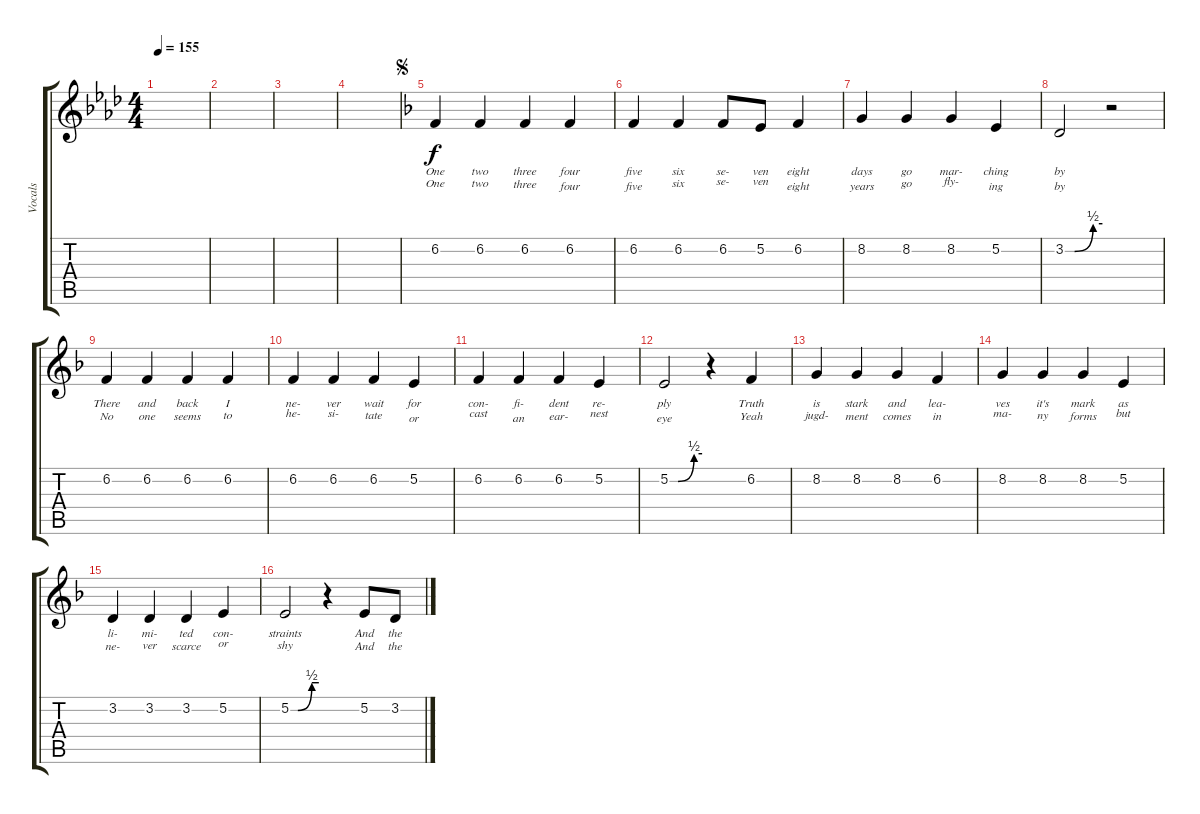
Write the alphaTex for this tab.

\track ("Vocals" "Vocals") {instrument oboe}
\staff {score tabs}
\tuning (E4 B3 G3 D3 A2 E2) {hide}
\ts (4 4)
\tempo 155
\clef g2
\ks ab
|
|
|
|
\jump segno
\ks f
6.2.4{lyrics (0 "One") lyrics (1 "One") lyrics (2 "") lyrics (3 "") lyrics (4 "")} 6.2.4{lyrics (0 "two") lyrics (1 "two") lyrics (2 "") lyrics (3 "") lyrics (4 "")} 6.2.4{lyrics (0 "three") lyrics (1 "three") lyrics (2 "") lyrics (3 "") lyrics (4 "")} 6.2.4{lyrics (0 "four") lyrics (1 "four") lyrics (2 "") lyrics (3 "") lyrics (4 "")} |
6.2.4{lyrics (0 "five") lyrics (1 "five") lyrics (2 "") lyrics (3 "") lyrics (4 "")} 6.2.4{lyrics (0 "six") lyrics (1 "six") lyrics (2 "") lyrics (3 "") lyrics (4 "")} 6.2.8{lyrics (0 "se-") lyrics (1 "se-") lyrics (2 "") lyrics (3 "") lyrics (4 "")} 5.2.8{lyrics (0 "ven") lyrics (1 "ven") lyrics (2 "") lyrics (3 "") lyrics (4 "")} 6.2.4{lyrics (0 "eight") lyrics (1 "eight") lyrics (2 "") lyrics (3 "") lyrics (4 "")} |
8.2.4{lyrics (0 "days") lyrics (1 "years") lyrics (2 "") lyrics (3 "") lyrics (4 "")} 8.2.4{lyrics (0 "go") lyrics (1 "go") lyrics (2 "") lyrics (3 "") lyrics (4 "")} 8.2.4{lyrics (0 "mar-") lyrics (1 "fly-") lyrics (2 "") lyrics (3 "") lyrics (4 "")} 5.2.4{lyrics (0 "ching") lyrics (1 "ing") lyrics (2 "") lyrics (3 "") lyrics (4 "")} |
3.2{be (custom 0 0 15 0 45 2 60 2)}.2{lyrics (0 "by") lyrics (1 "by") lyrics (2 "") lyrics (3 "") lyrics (4 "")} r.2 |
6.2.4{lyrics (0 "There") lyrics (1 "No") lyrics (2 "") lyrics (3 "") lyrics (4 "")} 6.2.4{lyrics (0 "and") lyrics (1 "one") lyrics (2 "") lyrics (3 "") lyrics (4 "")} 6.2.4{lyrics (0 "back") lyrics (1 "seems") lyrics (2 "") lyrics (3 "") lyrics (4 "")} 6.2.4{lyrics (0 "I") lyrics (1 "to") lyrics (2 "") lyrics (3 "") lyrics (4 "")} |
6.2.4{lyrics (0 "ne-") lyrics (1 "he-") lyrics (2 "") lyrics (3 "") lyrics (4 "")} 6.2.4{lyrics (0 "ver") lyrics (1 "si-") lyrics (2 "") lyrics (3 "") lyrics (4 "")} 6.2.4{lyrics (0 "wait") lyrics (1 "tate") lyrics (2 "") lyrics (3 "") lyrics (4 "")} 5.2.4{lyrics (0 "for") lyrics (1 "or") lyrics (2 "") lyrics (3 "") lyrics (4 "")} |
6.2.4{lyrics (0 "con-") lyrics (1 "cast") lyrics (2 "") lyrics (3 "") lyrics (4 "")} 6.2.4{lyrics (0 "fi-") lyrics (1 "an") lyrics (2 "") lyrics (3 "") lyrics (4 "")} 6.2.4{lyrics (0 "dent") lyrics (1 "ear-") lyrics (2 "") lyrics (3 "") lyrics (4 "")} 5.2.4{lyrics (0 "re-") lyrics (1 "nest") lyrics (2 "") lyrics (3 "") lyrics (4 "")} |
5.2{be (custom 0 0 15 0 45 2 60 2)}.2{lyrics (0 "ply") lyrics (1 "eye") lyrics (2 "") lyrics (3 "") lyrics (4 "")} r.4 6.2.4{lyrics (0 "Truth") lyrics (1 "Yeah") lyrics (2 "") lyrics (3 "") lyrics (4 "")} |
8.2.4{lyrics (0 "is") lyrics (1 "jugd-") lyrics (2 "") lyrics (3 "") lyrics (4 "")} 8.2.4{lyrics (0 "stark") lyrics (1 "ment") lyrics (2 "") lyrics (3 "") lyrics (4 "")} 8.2.4{lyrics (0 "and") lyrics (1 "comes") lyrics (2 "") lyrics (3 "") lyrics (4 "")} 6.2.4{lyrics (0 "lea-") lyrics (1 "in") lyrics (2 "") lyrics (3 "") lyrics (4 "")} |
8.2.4{lyrics (0 "ves") lyrics (1 "ma-") lyrics (2 "") lyrics (3 "") lyrics (4 "")} 8.2.4{lyrics (0 "it's") lyrics (1 "ny") lyrics (2 "") lyrics (3 "") lyrics (4 "")} 8.2.4{lyrics (0 "mark") lyrics (1 "forms") lyrics (2 "") lyrics (3 "") lyrics (4 "")} 5.2.4{lyrics (0 "as") lyrics (1 "but") lyrics (2 "") lyrics (3 "") lyrics (4 "")} |
3.2.4{lyrics (0 "li-") lyrics (1 "ne-") lyrics (2 "") lyrics (3 "") lyrics (4 "")} 3.2.4{lyrics (0 "mi-") lyrics (1 "ver") lyrics (2 "") lyrics (3 "") lyrics (4 "")} 3.2.4{lyrics (0 "ted") lyrics (1 "scarce") lyrics (2 "") lyrics (3 "") lyrics (4 "")} 5.2.4{lyrics (0 "con-") lyrics (1 "or") lyrics (2 "") lyrics (3 "") lyrics (4 "")} |
5.2{be (custom 0 0 15 0 45 2 60 2)}.2{lyrics (0 "straints") lyrics (1 "shy") lyrics (2 "") lyrics (3 "") lyrics (4 "")} r.4 5.2.8{lyrics (0 "And") lyrics (1 "And") lyrics (2 "") lyrics (3 "") lyrics (4 "")} 3.2.8{lyrics (0 "the") lyrics (1 "the") lyrics (2 "") lyrics (3 "") lyrics (4 "")}
